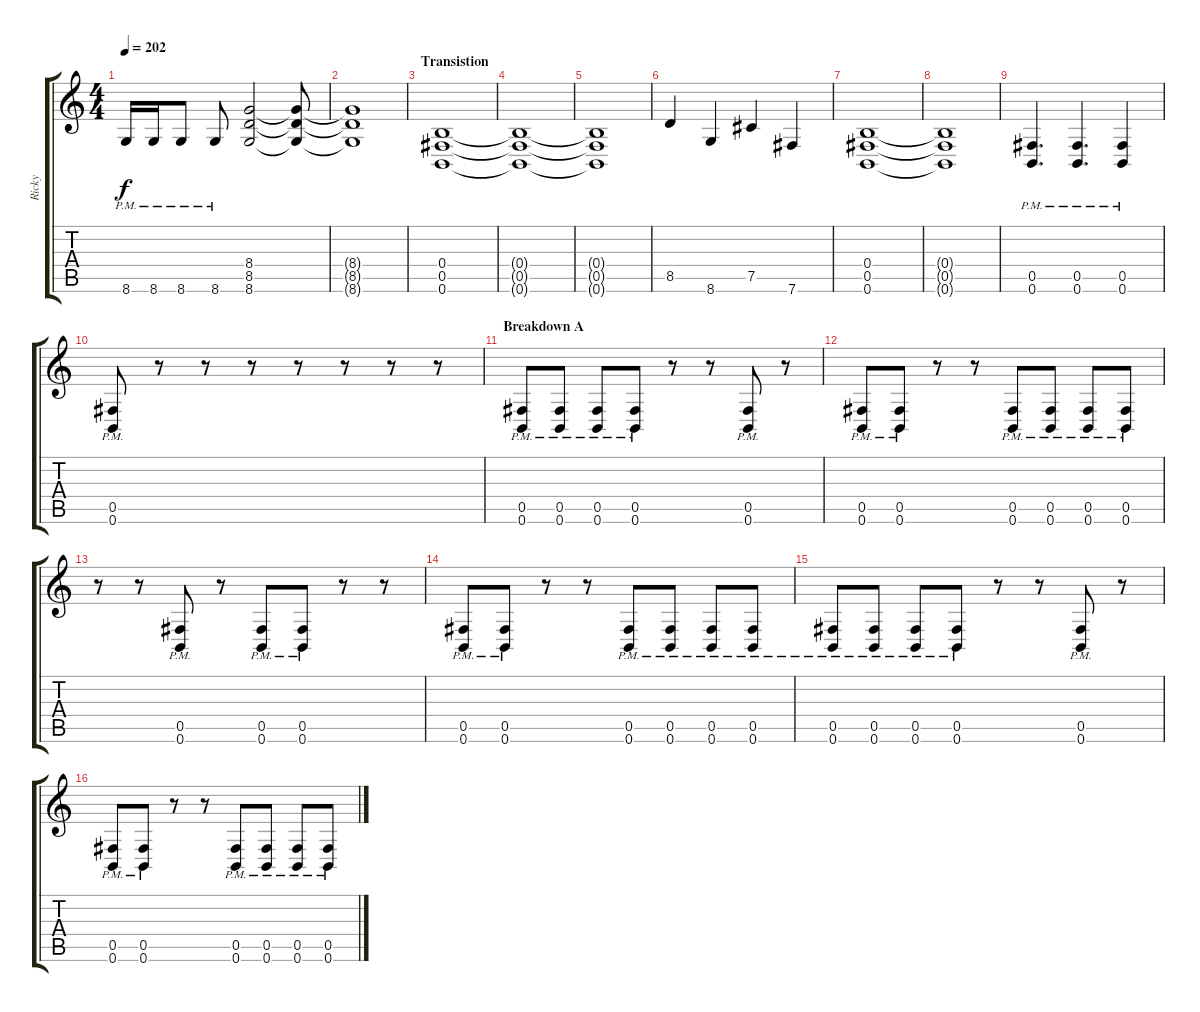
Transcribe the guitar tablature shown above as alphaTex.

\track ("Ricky " "Ricky ") {instrument distortionguitar}
\staff {score tabs}
\tuning (Db4 Ab3 E3 B2 Gb2 B1) {hide}
\ts (4 4)
\tempo 202
\clef g2
\ks c
8.6{pm}.16{dy f} 8.6{pm}.16 8.6{pm}.8 8.6{pm}.8 (8.4 8.5 8.6).2 (8.4{t} 8.5{t} 8.6{t}).8 |
(8.4{t} 8.5{t} 8.6{t}).1 |
\section ("" "Transistion")
(0.4 0.5 0.6).1 |
(0.4{t} 0.5{t} 0.6{t}).1 |
(0.4{t} 0.5{t} 0.6{t}).1 |
8.5.4 8.6.4 7.5.4 7.6.4 |
(0.4 0.5 0.6).1 |
(0.4{t} 0.5{t} 0.6{t}).1 |
(0.5{pm} 0.6{pm}).4{d} (0.5{pm} 0.6{pm}).4{d} (0.5{pm} 0.6{pm}).4 |
(0.5{pm} 0.6{pm}).8 r.8 r.8 r.8 r.8 r.8 r.8 r.8 |
\section ("" "Breakdown A")
(0.5{pm} 0.6{pm}).8 (0.5{pm} 0.6{pm}).8 (0.5{pm} 0.6{pm}).8 (0.5{pm} 0.6{pm}).8 r.8 r.8 (0.5{pm} 0.6{pm}).8 r.8 |
(0.5{pm} 0.6{pm}).8 (0.5{pm} 0.6{pm}).8 r.8 r.8 (0.5{pm} 0.6{pm}).8 (0.5{pm} 0.6{pm}).8 (0.5{pm} 0.6{pm}).8 (0.5{pm} 0.6{pm}).8 |
r.8 r.8 (0.5{pm} 0.6{pm}).8 r.8 (0.5{pm} 0.6{pm}).8 (0.5{pm} 0.6{pm}).8 r.8 r.8 |
(0.5{pm} 0.6{pm}).8 (0.5{pm} 0.6{pm}).8 r.8 r.8 (0.5{pm} 0.6{pm}).8 (0.5{pm} 0.6{pm}).8 (0.5{pm} 0.6{pm}).8 (0.5{pm} 0.6{pm}).8 |
(0.5{pm} 0.6{pm}).8 (0.5{pm} 0.6{pm}).8 (0.5{pm} 0.6{pm}).8 (0.5{pm} 0.6{pm}).8 r.8 r.8 (0.5{pm} 0.6{pm}).8 r.8 |
(0.5{pm} 0.6{pm}).8 (0.5{pm} 0.6{pm}).8 r.8 r.8 (0.5{pm} 0.6{pm}).8 (0.5{pm} 0.6{pm}).8 (0.5{pm} 0.6{pm}).8 (0.5{pm} 0.6{pm}).8
